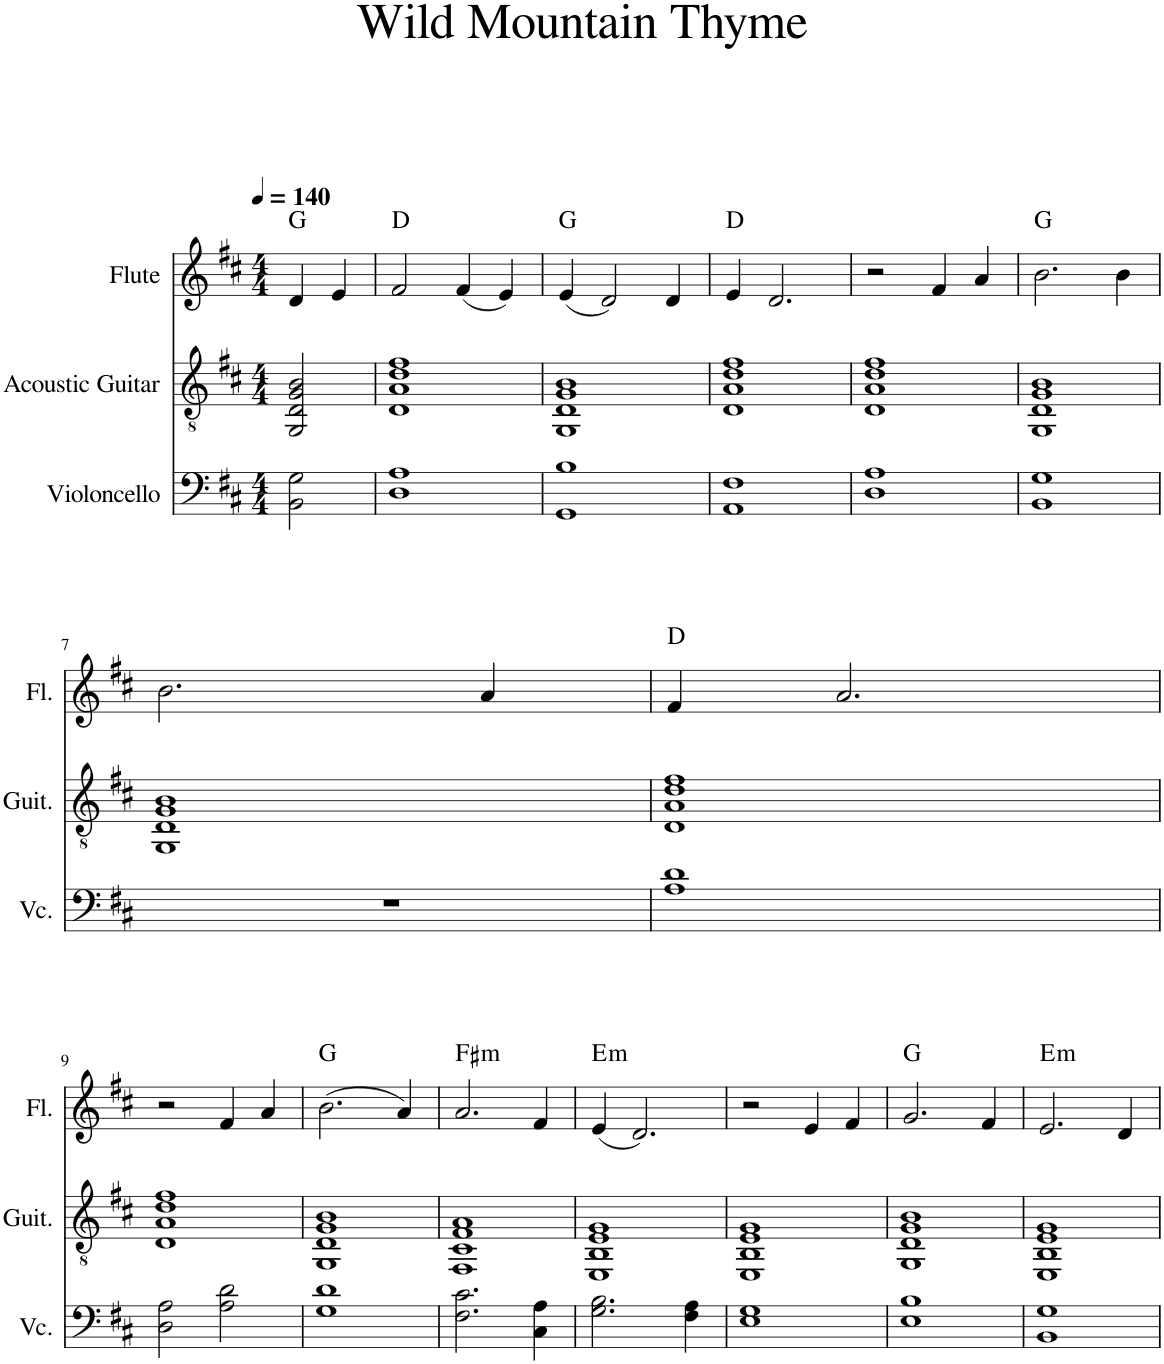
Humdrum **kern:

**kern	**kern	**kern	**harte
*part3	*part2	*part1	*part1
*staff3	*staff2	*staff1	*
*I"Violoncello	*I"Acoustic Guitar	*I"Flute	*
*I'Vc.	*I'Guit.	*I'Fl.	*
*clefF4	*clefGv2	*clefG2	*
*k[f#c#]	*k[f#c#]	*k[f#c#]	*
*M4/4	*M4/4	*M4/4	*
*MM140	*MM140	*MM140	*
=1	=1	=1	=1
2BB\ 2G\	2GG/ 2D/ 2G/ 2B/	4d/	G:maj
.	.	4e/	.
=2	=2	=2	=2
1D 1A	1D 1A 1d 1f#	2f#/	D:maj
.	.	(4f#/	.
.	.	4e/)	.
=3	=3	=3	=3
1GG 1B	1GG 1D 1G 1B	(4e/	G:maj
.	.	2d/)	.
.	.	4d/	.
=4	=4	=4	=4
1AA 1F#	1D 1A 1d 1f#	4e/	D:maj
.	.	2.d/	.
=5	=5	=5	=5
1D 1A	1D 1A 1d 1f#	2r	.
.	.	4f#/	.
.	.	4a/	.
=6	=6	=6	=6
1BB 1G	1GG 1D 1G 1B	2.b\	G:maj
.	.	4b\	.
!!LO:LB:g=z
=7	=7	=7	=7
1r	1GG 1D 1G 1B	2.b\	.
.	.	4a/	.
=8	=8	=8	=8
1A 1d	1D 1A 1d 1f#	4f#/	D:maj
.	.	2.a/	.
!!LO:LB:g=z
=9	=9	=9	=9
2D\ 2A\	1D 1A 1d 1f#	2r	.
2A\ 2d\	.	4f#/	.
.	.	4a/	.
=10	=10	=10	=10
1G 1d	1GG 1D 1G 1B	(2.b\	G:maj
.	.	4a/)	.
=11	=11	=11	=11
!	!	!	!LO:H:kt=m
2.F#\ 2.c#\	1FF# 1C# 1F# 1A	2.a/	F#:min
4C#\ 4A\	.	4f#/	.
=12	=12	=12	=12
!	!	!	!LO:H:kt=m
2.G\ 2.B\	1EE 1BB 1E 1G	(4e/	E:min
.	.	2.d/)	.
4F#\ 4A\	.	.	.
=13	=13	=13	=13
1E 1G	1EE 1BB 1E 1G	2r	.
.	.	4e/	.
.	.	4f#/	.
=14	=14	=14	=14
1E 1B	1GG 1D 1G 1B	2.g/	G:maj
.	.	4f#/	.
=15	=15	=15	=15
!	!	!	!LO:H:kt=m
1BB 1G	1EE 1BB 1E 1G	2.e/	E:min
.	.	4d/	.
=	=	=	=
*-	*-	*-	*-
